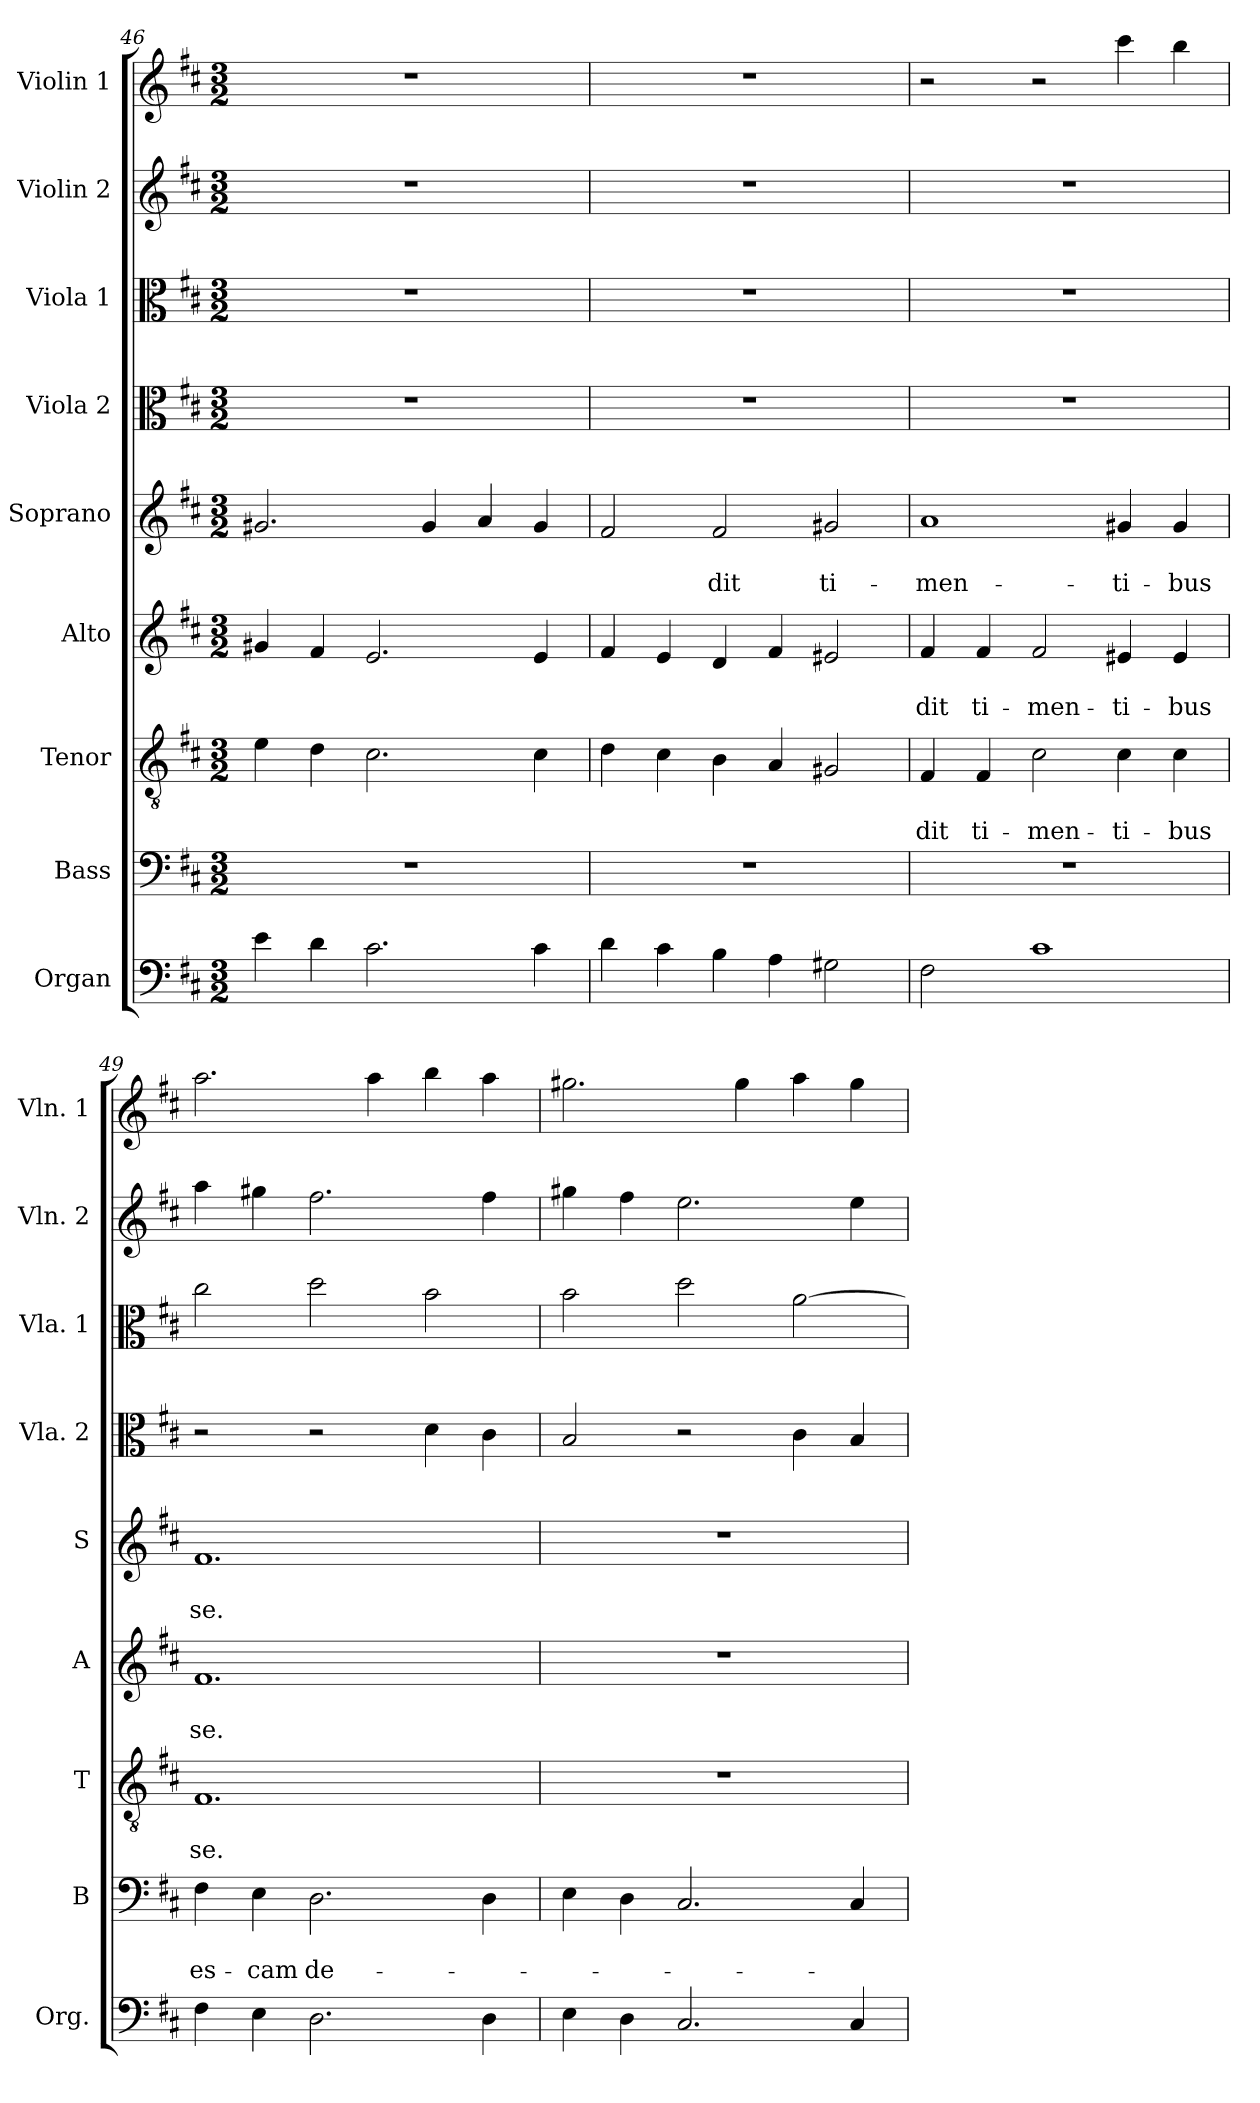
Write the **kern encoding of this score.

**kern	**kern	**text	**text	**kern	**text	**text	**kern	**text	**text	**kern	**text	**text	**kern	**kern	**kern	**kern
*part9	*part8	*part8	*part8	*part7	*part7	*part7	*part6	*part6	*part6	*part5	*part5	*part5	*part4	*part3	*part2	*part1
*staff9	*staff8	*staff8	*staff8	*staff7	*staff7	*staff7	*staff6	*staff6	*staff6	*staff5	*staff5	*staff5	*staff4	*staff3	*staff2	*staff1
*I"Organ	*I"Bass	*	*	*I"Tenor	*	*	*I"Alto	*	*	*I"Soprano	*	*	*I"Viola 2	*I"Viola 1	*I"Violin 2	*I"Violin 1
*I'Org.	*I'B	*	*	*I'T	*	*	*I'A	*	*	*I'S	*	*	*I'Vla. 2	*I'Vla. 1	*I'Vln. 2	*I'Vln. 1
*clefF4	*clefF4	*	*	*clefGv2	*	*	*clefG2	*	*	*clefG2	*	*	*clefC3	*clefC3	*clefG2	*clefG2
*k[f#c#]	*k[f#c#]	*	*	*k[f#c#]	*	*	*k[f#c#]	*	*	*k[f#c#]	*	*	*k[f#c#]	*k[f#c#]	*k[f#c#]	*k[f#c#]
*D:	*D:	*	*	*D:	*	*	*D:	*	*	*D:	*	*	*D:	*D:	*D:	*D:
*M3/2	*M3/2	*	*	*M3/2	*	*	*M3/2	*	*	*M3/2	*	*	*M3/2	*M3/2	*M3/2	*M3/2
=46	=46	=46	=46	=46	=46	=46	=46	=46	=46	=46	=46	=46	=46	=46	=46	=46
4e\	1.r	.	.	4e\	.	.	4g#X/	.	.	2.g#X/	.	.	1.r	1.r	1.r	1.r
4d\	.	.	.	4d\	.	.	4f#/	.	.	.	.	.	.	.	.	.
2.c#\	.	.	.	2.c#\	.	.	2.e/	.	.	.	.	.	.	.	.	.
.	.	.	.	.	.	.	.	.	.	4g#/	.	.	.	.	.	.
.	.	.	.	.	.	.	.	.	.	4a/	.	.	.	.	.	.
4c#\	.	.	.	4c#\	.	.	4e/	.	.	4g#/	.	.	.	.	.	.
=47	=47	=47	=47	=47	=47	=47	=47	=47	=47	=47	=47	=47	=47	=47	=47	=47
4d\	1.r	.	.	4d\	.	.	4f#/	.	.	2f#/	.	.	1.r	1.r	1.r	1.r
4c#\	.	.	.	4c#\	.	.	4e/	.	.	.	.	.	.	.	.	.
!	!	!	!	!	!	!	!	!	!	!	!	!LO:LY:b	!	!	!	!
4B\	.	.	.	4B\	.	.	4d/	.	.	2f#/	.	-dit	.	.	.	.
4A\	.	.	.	4A/	.	.	4f#/	.	.	.	.	.	.	.	.	.
!	!	!	!	!	!	!	!	!	!	!	!	!LO:LY:b	!	!	!	!
2G#X\	.	.	.	2G#X/	.	.	2e#X/	.	.	2g#X/	.	ti-	.	.	.	.
=48	=48	=48	=48	=48	=48	=48	=48	=48	=48	=48	=48	=48	=48	=48	=48	=48
!	!	!	!	!	!	!LO:LY:b	!	!	!LO:LY:b	!	!	!LO:LY:b	!	!	!	!
2F#\	1.r	.	.	4F#/	.	-dit	4f#/	.	-dit	1a	.	-men-	1.r	1.r	1.r	2r
!	!	!	!	!	!	!LO:LY:b	!	!	!LO:LY:b	!	!	!	!	!	!	!
.	.	.	.	4F#/	.	ti-	4f#/	.	ti-	.	.	.	.	.	.	.
!	!	!	!	!	!	!LO:LY:b	!	!	!LO:LY:b	!	!	!	!	!	!	!
1c#	.	.	.	2c#\	.	-men-	2f#/	.	-men-	.	.	.	.	.	.	2r
!	!	!	!	!	!	!LO:LY:b	!	!	!LO:LY:b	!	!	!LO:LY:b	!	!	!	!
.	.	.	.	4c#\	.	-ti-	4e#X/	.	-ti-	4g#X/	.	-ti-	.	.	.	4ccc#\
!	!	!	!	!	!	!LO:LY:b	!	!	!LO:LY:b	!	!	!LO:LY:b	!	!	!	!
.	.	.	.	4c#\	.	-bus	4e#/	.	-bus	4g#/	.	-bus	.	.	.	4bb\
=49	=49	=49	=49	=49	=49	=49	=49	=49	=49	=49	=49	=49	=49	=49	=49	=49
!	!	!	!LO:LY:b	!	!	!LO:LY:b	!	!	!LO:LY:b	!	!	!LO:LY:b	!	!	!	!
4F#\	4F#\	.	es-	1.F#	.	se.	1.f#	.	se.	1.f#	.	se.	2r	2cc#\	4aa\	2.aa\
!	!	!	!LO:LY:b	!	!	!	!	!	!	!	!	!	!	!	!	!
4E\	4E\	.	-cam	.	.	.	.	.	.	.	.	.	.	.	4gg#X\	.
!	!	!	!LO:LY:b	!	!	!	!	!	!	!	!	!	!	!	!	!
2.D\	2.D\	.	de-	.	.	.	.	.	.	.	.	.	2r	2dd\	2.ff#\	.
.	.	.	.	.	.	.	.	.	.	.	.	.	.	.	.	4aa\
.	.	.	.	.	.	.	.	.	.	.	.	.	4d\	2b\	.	4bb\
4D\	4D\	.	.	.	.	.	.	.	.	.	.	.	4c#\	.	4ff#\	4aa\
!!LO:PB:g=z
=50	=50	=50	=50	=50	=50	=50	=50	=50	=50	=50	=50	=50	=50	=50	=50	=50
4E\	4E\	.	.	1.r	.	.	1.r	.	.	1.r	.	.	2B/	2b\	4gg#X\	2.gg#X\
4D\	4D\	.	.	.	.	.	.	.	.	.	.	.	.	.	4ff#\	.
2.C#/	2.C#/	.	.	.	.	.	.	.	.	.	.	.	2r	2dd\	2.ee\	.
.	.	.	.	.	.	.	.	.	.	.	.	.	.	.	.	4gg#\
.	.	.	.	.	.	.	.	.	.	.	.	.	4c#\	[2a\	.	4aa\
4C#/	4C#/	.	.	.	.	.	.	.	.	.	.	.	4B/	.	4ee\	4gg#\
=	=	=	=	=	=	=	=	=	=	=	=	=	=	=	=	=
*-	*-	*-	*-	*-	*-	*-	*-	*-	*-	*-	*-	*-	*-	*-	*-	*-
